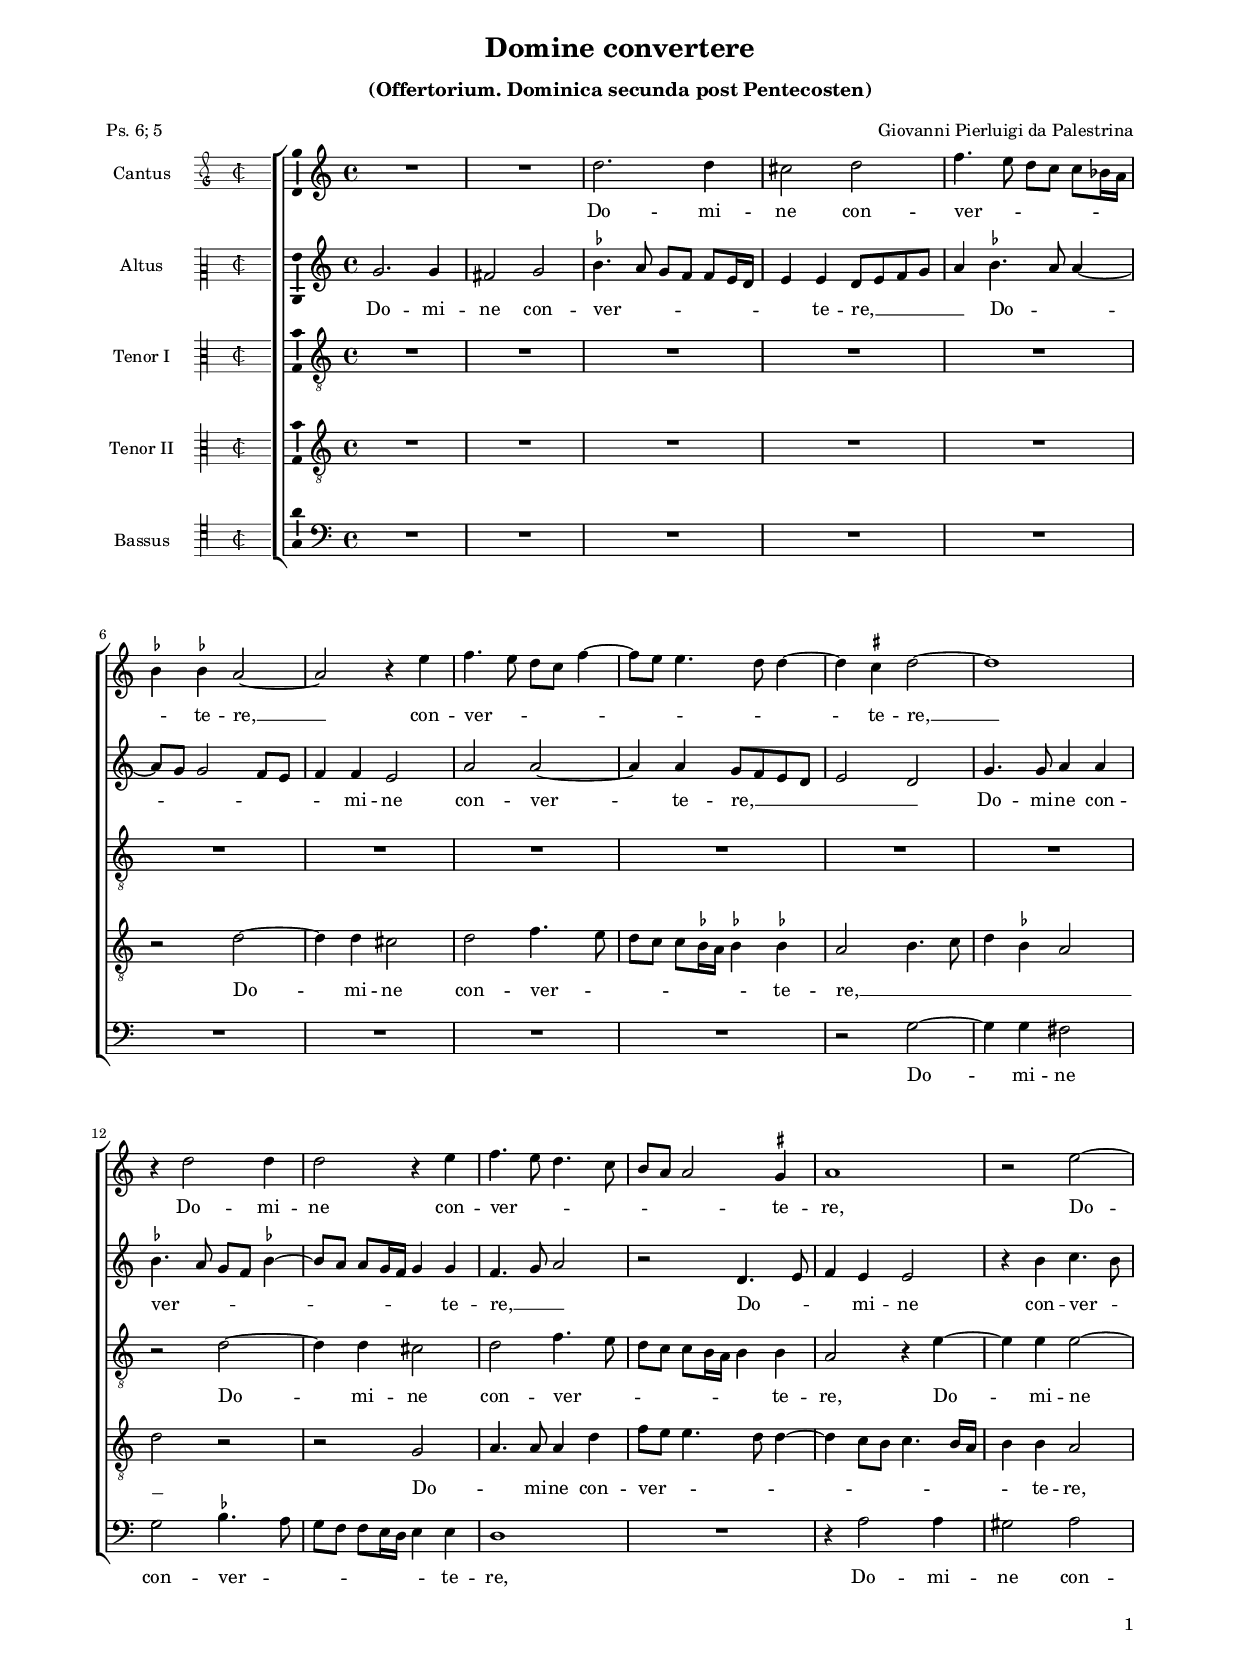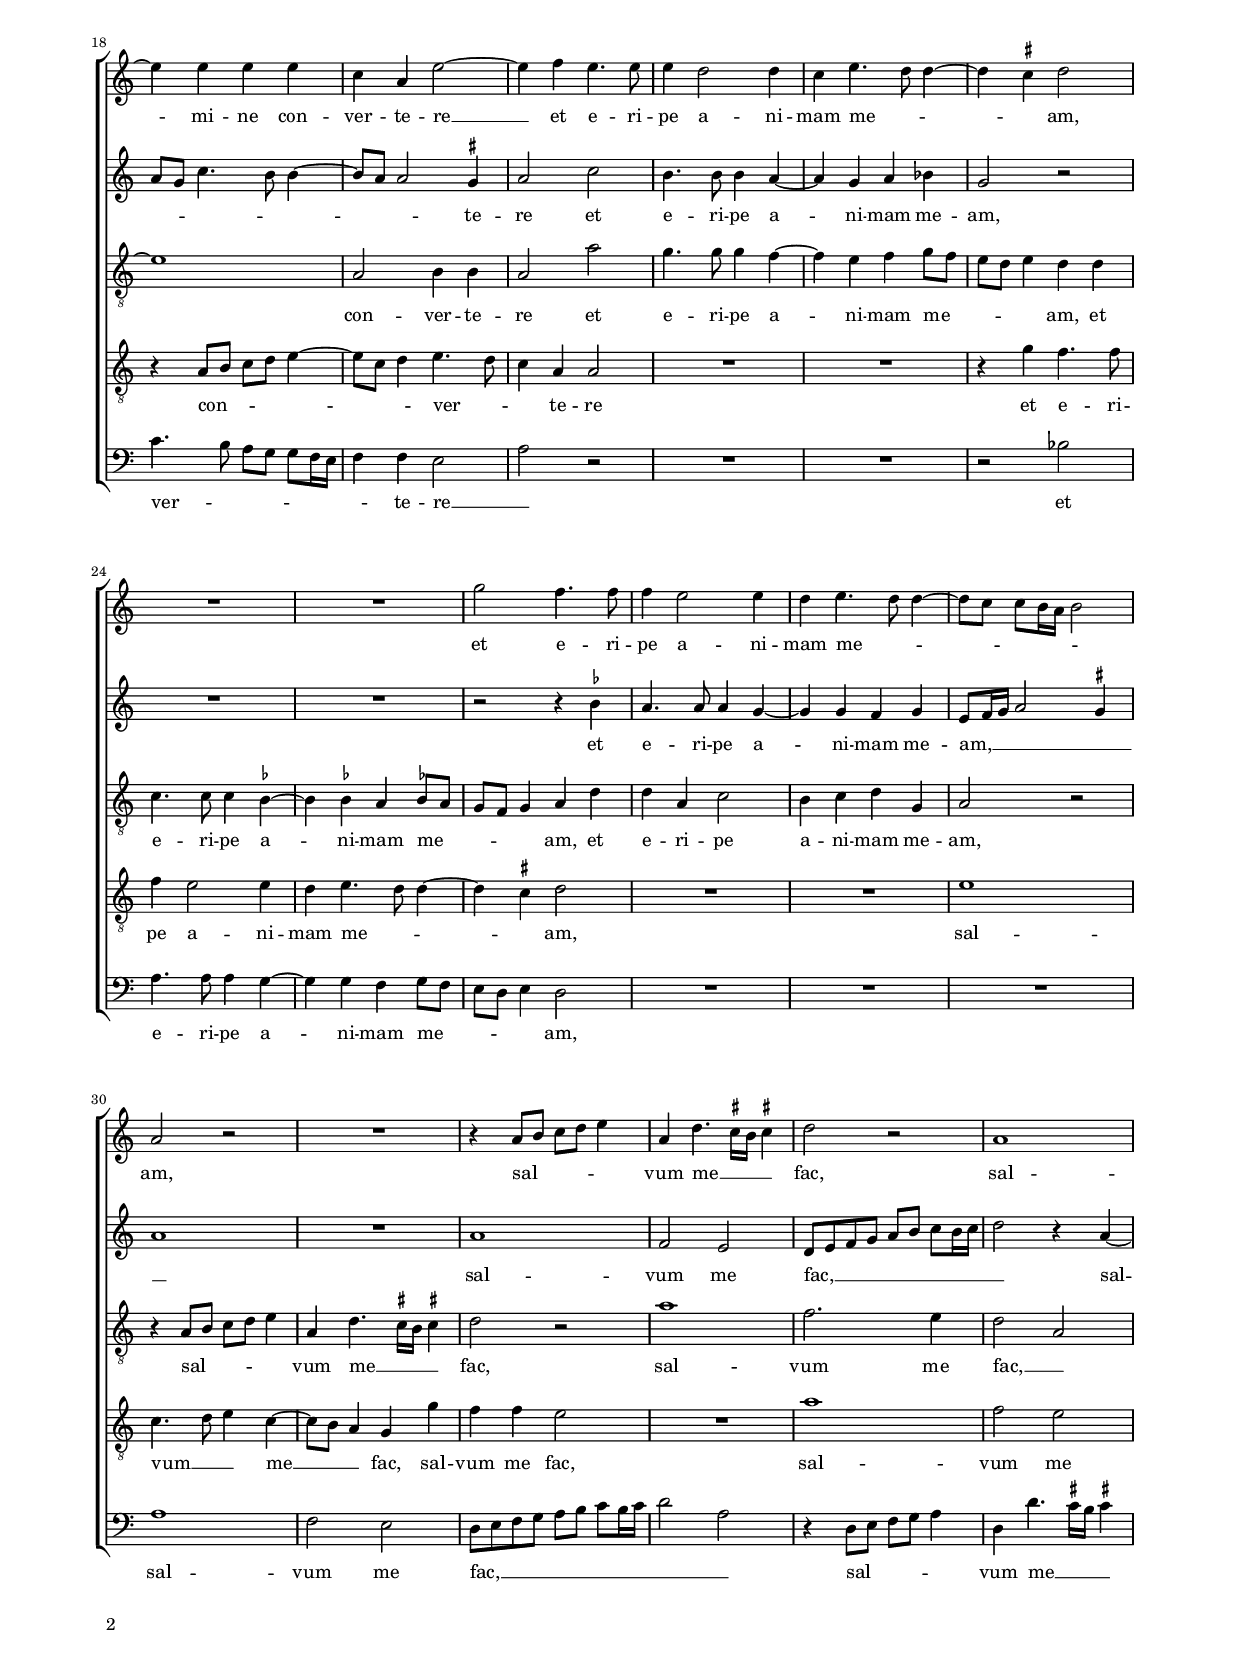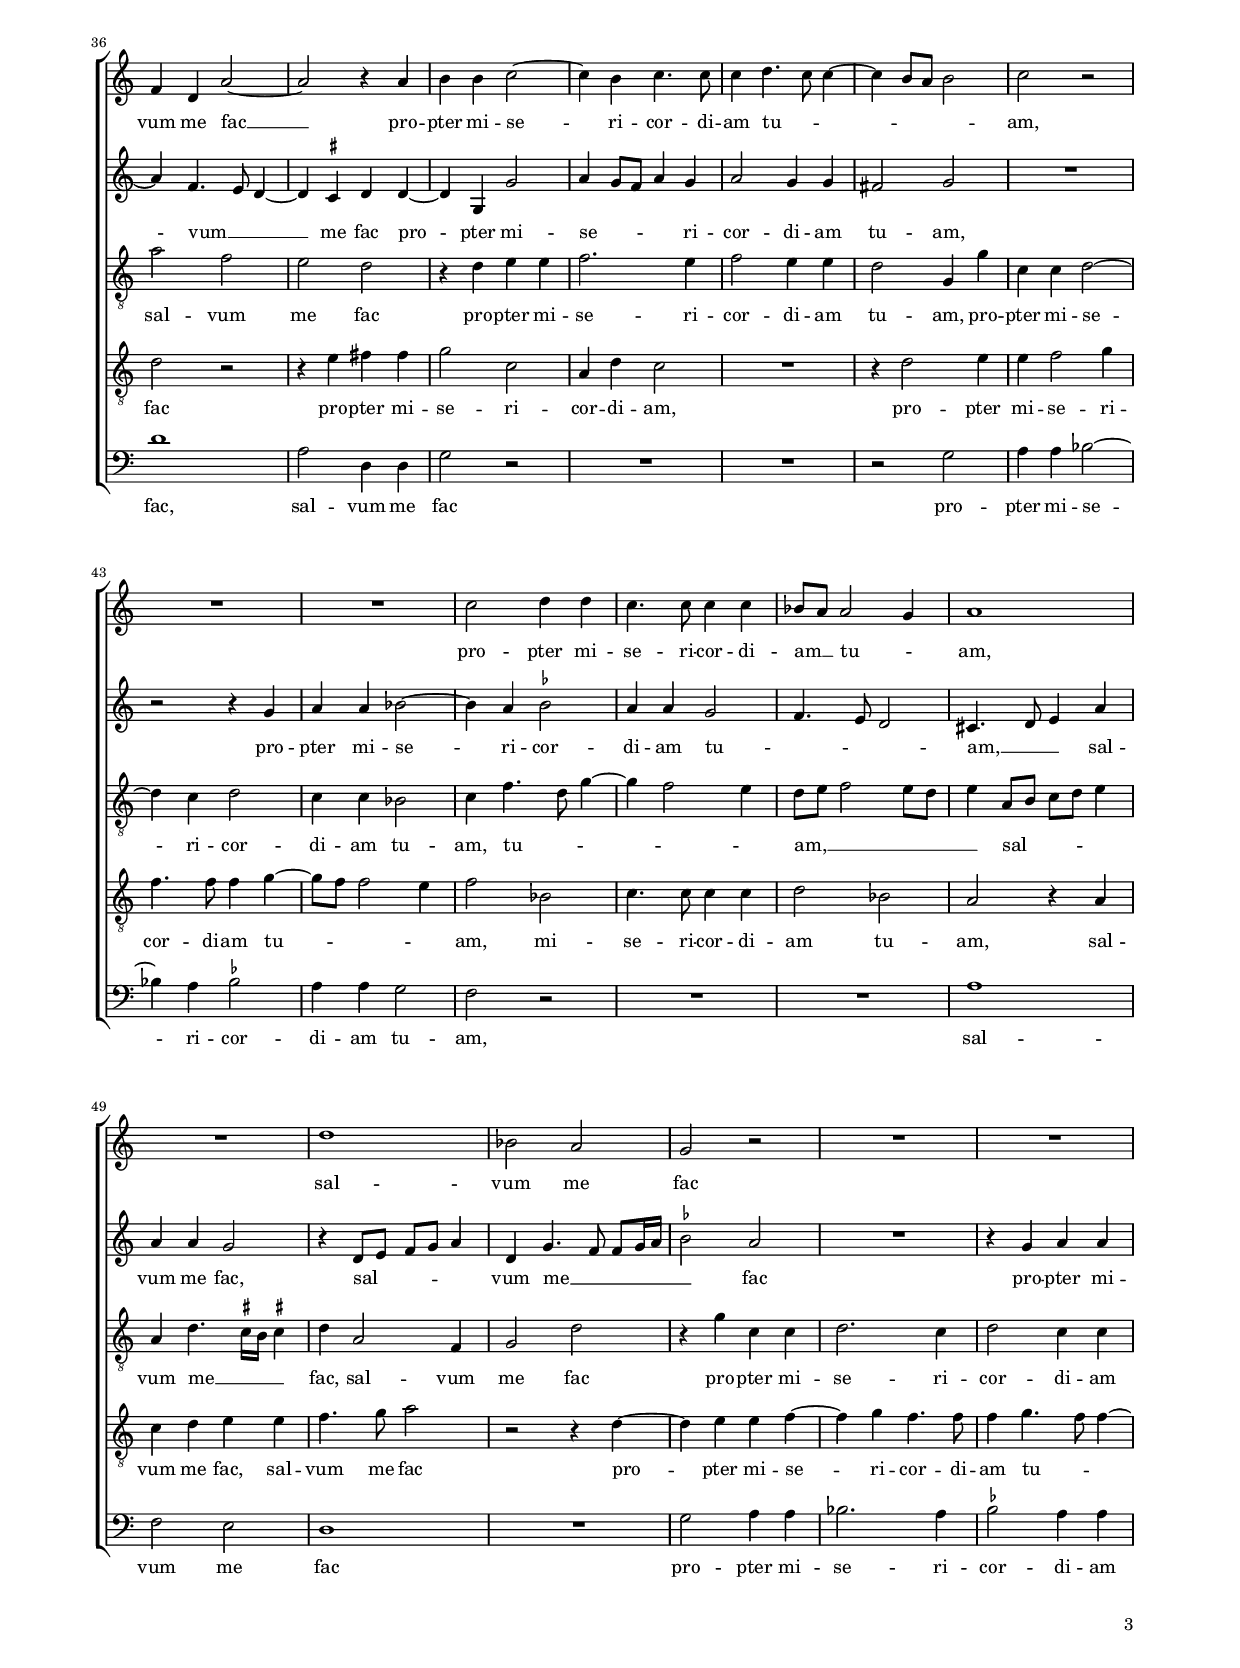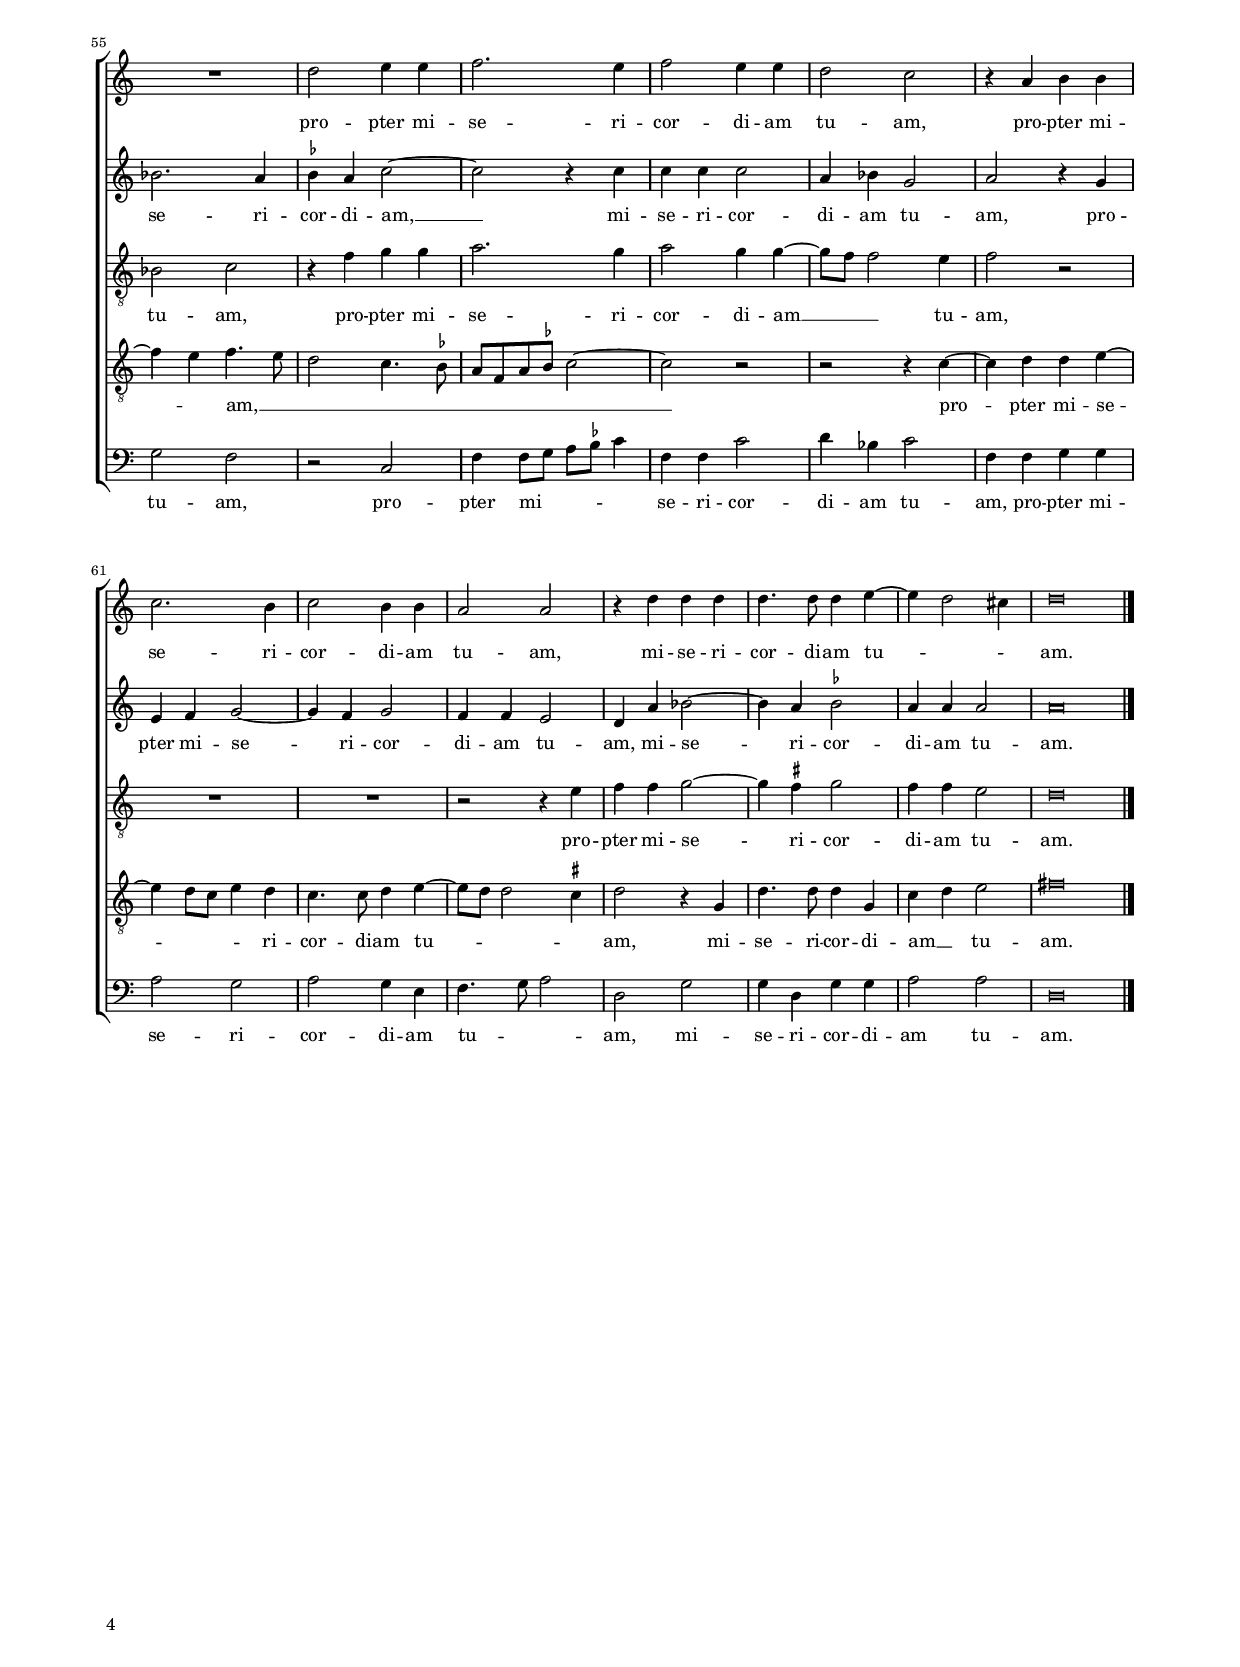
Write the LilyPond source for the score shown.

\header
{
  title="Domine convertere"
  subtitle=\markup { \column { \vspace #0.5 "(Offertorium. Dominica secunda post Pentecosten)" \transparent "x" } }
  poet="Ps. 6; 5"
  composer="Giovanni Pierluigi da Palestrina"
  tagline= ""
}

\version "2.24.1"
\language deutsch
#(set-global-staff-size 15)
% #(set-default-paper-size "letter")
#(ly:set-option 'point-and-click #f)




	ficta = { \once \set suggestAccidentals = ##t }

	forget = #(define-music-function (music) (ly:music?) #{
		\accidentalStyle forget
		$music
		\accidentalStyle default
		#})


    
\paper
	{
	top-margin = 1.6 \cm
	bottom-margin = 1 \cm
	left-margin = 1.8 \cm
	right-margin = 1.8 \cm
	ragged-bottom = ##f
	ragged-last-bottom = ##t
	print-page-number = ##f
	system-system-spacing = #'((basic-distance . 17) (minimum-distance . 14) (padding . 5) (strechability . 150))
	oddFooterMarkup=\markup   \fill-line { "" \fromproperty #'page:page-number-string }
	evenFooterMarkup=\markup  \fill-line { \fromproperty #'page:page-number-string "" }
	last-bottom-spacing = #'((basic-distance . 12) (minimum-distance . 7) (padding . 4))
    %systems-per-page = 3
%   page-count = 3
%	min-systems-per-page = 3
%	print-all-headers = ##t
%	print-first-page-number = ##t
%	first-page-number = 1
	}

	
global = {
	\key c \major
	\time 4/4
    \set Score.tempoHideNote = ##t
    \tempo 4 = 100
    \skip 1*66
    \set Score.measureLength = #(ly:make-moment 2/1)
    \skip 1*2 \bar "|."
	}
    

incipitcantus = \relative c' {
    \time 2/2
    \clef "petrucci-g2"
    \key c \major
    }
    
incipitcantusVoice = <<
    \new MensuralVoice <<
        { s1 \noBreak }
        \incipitcantus
    >>
    >>
    
    
incipitaltus = \relative c' {
    \time 2/2
    \clef "petrucci-c2"
    \key c \major
    s4 \bar ""
    }
    
incipitaltusVoice = <<
    \new MensuralVoice <<
        { s1 \noBreak }
        \incipitaltus
    >>
    >>
    
incipittenor = \relative c' {
    \time 2/2
    \clef "petrucci-c3"
    \key c \major
    }
    
incipittenorVoice = <<
    \new MensuralVoice <<
        { s1 \noBreak }
        \incipittenor
    >>
    >>
    
incipitquintus = \relative c' {
    \time 2/2
    \clef "petrucci-c3"
    \key c \major
    }
    
incipitquintusVoice = <<
    \new MensuralVoice <<
        { s1 \noBreak }
        \incipitquintus
    >>
    >>
    
    
incipitbassus= \relative c {
    \time 2/2
    \clef "petrucci-c4"
    \key c \major
    }
    
incipitbassusVoice = <<
    \new MensuralVoice <<
        { s1 \noBreak }
        \incipitbassus
    >>
    >>


cantus =  \relative c''
	{
	R1
	R1
	d2. d4
	cis2 d
%5
	f4. e8 d c c[ b16 a] | \break \noPageBreak
	\ficta b4 \ficta b!4 a2~
	a2 r4 e'
	f4. e8 d c f4~
	f8 e e4. d8 d4~
%10
	d4 \ficta cis d2~ |
	d1 \break \noPageBreak
	r4 d2 d4
	d2 r4 e
	f4. e8 d4. c8
%15
	h8 a a2 \ficta gis4 |
	a1
	r2 e'~ \pageBreak
	e4 e e e
	c4 a e'2~
%20
	e4 f e4. e8 |
	e4 d2 d4
	c4 e4. d8 d4~
	d4 \ficta cis d2 \break \noPageBreak
	R1
%25
	R1 |
	g2 f4. f8
	f4 e2 e4
	d4 e4. d8 d4~
	d8 c c[ h16 a] h2 \break \noPageBreak
%30
	a2 r |
	R1
	r4 a8 h c d e4
	a,4 d4. \ficta cis16 h \ficta cis!4
	d2 r
%35
	a1 | \pageBreak
	f4 d a'2~
	a2 r4 a
	h4 h c2~
	c4 h c4. c8
%40
	c4 d4. c8 c4~ |
	c4 h8 a h2
	c2 r \break \noPageBreak
	R1
	R1
%45
	c2 d4 d |
	c4. c8 c4 c
	b8 a a2 g4
	a1 \break \noPageBreak
	R1
%50
	d1 |
	b2 a
	g2 r
	R1
	R1 \pageBreak
%55
	R1 |
	d'2 e4 e
	f2. e4
	f2 e4 e
	d2 c
%60
	r4 a h h | \break \noPageBreak
	c2. h4
	c2 h4 h
	a2 a
	r4 d d d
%65
	d4. d8 d4 e~ |
	e4 d2 cis4
	d\breve |
	}


altus =  \relative c'
	{
	g'2. g4
	fis2 g
	\ficta b4. a8 g8 f f[ e16 d]
	e4 e d8 e f g
%5
	a4 \ficta b4. a8 a4~ |
	a8 g g2 f8 e
	f4 f e2
	a2 a~
	a4 a g8 f e d
%10
	e2 d |
	g4. g8 a4 a
	\ficta b4. a8 g f \ficta b!4~
	b8 a a[ g16 f] g4 g
	f4. g8 a2
%15
	r2 d,4.e8 |
	f4 e e2
	r4 h' c4. h8
	a8 g c4. h8 h4~
	h8 a a2 \ficta gis4
%20
	a2 c |
	h4. h8 h4 a~
	a4 g a b
	g2 r
	R1
%25
	R1 |
	r2 r4 \ficta b
	a4. a8 a4 g~
	g4 g f g
	e8 f16 g a2 \ficta gis4
%30
	a1 |
	R1
	a1
	f2 e
	d8 e f g a h c[ h16 c]
%35
	d2 r4 a~ |
	a4 f4. e8 d4~
	d4 \ficta cis d d~
	d4 g, g'2
	a4 g8 f a4 g
%40
	a2 g4 g |
	fis2 g
	R1
	r2 r4 g
	a4 a b2~
%45
	b4 a \ficta b!2 |
	a4 a g2
	f4. e8 d2
	cis4. d8 e4 a
	a4 a g2
%50
	r4 d8 e f g a4 |
	d,4 g4. f8 f[ g16 a]
	\ficta b2 a
	R1
	r4 g a a
%55
	b2. a4 |
	\ficta b4 a c2~
	c2 r4 c
	c4 c c2
	a4 b g2
%60
	a2 r4 g |
	e4 f g2~
	g4 f g2
	f4 f e2
	d4 a' b2~
%65
	b4 a \ficta b!2 |
	a4 a a2
	a\breve |
	}


tenor =  \relative c'
	{
	R1
	R1
	R1
	R1
%5
	R1 |
	R1
	R1
	R1
	R1
%10
	R1 |
	R1
	r2 d~
	d4 d cis2
	d2 f4. e8
%15
	d8 c c[ h16 a] h4 h |
	a2 r4 e'~
	e4 e e2~
	e1
	a,2 h4 h
%20
	a2 a' |
	g4. g8 g4 f~
	f4 e f g8 f
	e8 d e4 d d
	c4. c8 c4 \ficta b~
%25
	\ficta b4 \ficta b! a \ficta b!8 a |
	g8 f g4 a d
	d4 a c2
	h4 c d g,
	a2 r
%30
	r4 a8 h c d e4 |
	a,4 d4. \ficta cis16 h \ficta cis!4
	d2 r
	a'1
	f2. e4
%35
	d2 a |
	a'2 f
	e2 d
	r4 d e e
	f2. e4
%40
	f2 e4 e |
	d2 g,4 g'
	c,4 c d2~
	d4 c d2
	c4 c b2
%45
	c4 f4. d8 g4~ |
	g4 f2 e4
	d8 e f2 e8 d
	e4 a,8 h c d e4
	a,4 d4. \ficta cis16 h \ficta cis!4
%50
	d4 a2 f4 |
	g2 d'
	r4 g c, c
	d2. c4
	d2 c4 c
%55
	b2 c |
	r4 f g g
	a2. g4
	a2 g4 g~
	g8 f f2 e4
%60
	f2 r |
	R1
	R1
	r2 r4 e
	f4 f g2~
%65
	g4 \ficta fis g2 |
	f4 f e2
	d\breve |
	}


quintus  =  \relative c'
	{
	R1
	R1
	R1
	R1
%5
	R1 |
	r2 d~
	d4 d cis2
	d2 f4. e8
	d8 c c[ \ficta b16 a] \ficta b!4 \ficta b!
%10
	a2 h4. c8 |
	d4 \ficta b a2
	d2 r
	r2 g,
	a4. a8 a4 d
%15
	f8 e e4. d8 d4~ |
	d4 c8 h c4. h16 a
	h4 h a2
	r4 a8 h c d e4~
	e8 c d4 e4. d8
%20
	c4 a a2 |
	R1
	R1
	r4 g' f4. f8
	f4 e2 e4
%25
	d4 e4. d8 d4~ |
	d4 \ficta cis d2
	R1
	R1
	e1
%30
	c4. d8 e4 c~ |
	c8 h a4 g4 g'
	f4 f e2
	R1
	a1
%35
	f2 e |
	d2 r
	r4 e fis fis
	g2 c,
	a4 d c2
%40
	R1 |
	r4 d2 e4
	e4 f2 g4
	f4. f8 f4 g~
	g8 f f2 e4
%45
	f2 b, |
	c4. c8 c4 c
	d2 b
	a2 r4 a
	c4 d e e
%50
	f4. g8 a2 |
	r2 r4 d,~
	d4 e e f~
	f4 g f4. f8
	f4 g4. f8 f4~
%55
	f4 e f4. e8 |
	d2 c4. \ficta b8
	a8 f a \ficta b c2~
	c2 r
	r2 r4 c~
%60
	c4 d d e~ |
	e4 d8 c e4 d
	c4. c8 d4 e~
	e8 d d2 \ficta cis4
	d2 r4 g,
%65
	d'4. d8 d4 g, |
	c4 d e2
	fis\breve |
	}


bassus  =  \relative c
	{
	R1
	R1
	R1
	R1
%5
	R1 |
	R1
	R1
	R1
	R1
%10
	r2 g'~ |
	g4 g fis2
	g2 \ficta b4. a8
	g8 f f[ e16 d] e4 e
	d1
%15
	R1 |
	r4 a'2 a4
	gis2 a
	c4. h8 a g g[ f16 e]
	f4 f e2
%20
	a2 r |
	R1
	R1
	r2 b
	a4. a8 a4 g~
%25
	g4 g f g8 f |
	e8 d e4 d2
	R1
	R1
	R1
%30
	a'1 |
	f2 e
	d8 e f g a h c[ h16 c]
	d2 a
	r4 d,8 e f g a4
%35
	d,4 d'4. \ficta cis16 h \ficta cis!4 |
	d1
	a2 d,4 d
	g2 r
	R1
%40
	R1 |
	r2 g
	a4 a b2~
	b4 a \ficta b!2
	a4 a g2
%45
	f2 r |
	R1
	R1
	a1
	f2 e
%50
	d1 |
	R1
	g2 a4 a
	b2. a4
	\ficta b2 a4 a
%55
	g2 f |
	r2 c
	f4 f8 g a \ficta b c4
	f,4 f c'2
	d4 b c2
%60
	f,4 f g g |
	a2 g
	a2 g4 e
	f4. g8 a2
	d,2 g
%65
	g4 d g g |
	a2 a
	d,\breve |
	}


lyricscantus = \lyricmode {
    Do -- mi -- ne con -- ver -- _ _ _ _ _ _ _ te -- re, __
    con -- ver -- _ _ _ _ _ _ _ _ te -- re, __
    Do -- mi -- ne con -- ver -- _ _ _ _ _ _ te -- re,
    Do -- mi -- ne con -- ver -- te -- re __
    et e -- ri -- pe a -- ni -- mam me -- _ _ _ am,
    et e -- ri -- pe a -- ni -- mam me -- _ _ _ _ _ _ _ am,
    sal -- _ _ _ _ vum me __ _ _ _ fac,
    sal -- vum me fac __
    pro -- pter mi -- se -- ri -- cor -- di -- am tu -- _ _ _ _ _ am,
    pro -- pter mi -- se -- ri -- cor -- di -- am __ _ tu -- _ am,
    sal -- vum me fac
    pro -- pter mi -- se -- ri -- cor -- di -- am tu -- am,
    pro -- pter mi -- se -- ri -- cor -- di -- am tu -- am,
    mi -- se -- ri -- cor -- di -- am tu -- _ _ am.
	}


lyricsaltus = \lyricmode {
    Do -- mi -- ne con -- ver -- _ _ _ _ _ _ _ te -- re, __ _ _ _ _
    Do -- _ _ _ _ _ _ _ mi -- ne con -- ver -- te -- re, __ _ _ _ _ _
    Do -- mi -- ne con -- ver -- _ _ _ _ _ _ _ _ _ te -- re, __ _ _
    Do -- _ _ mi -- ne con -- ver -- _ _ _ _ _ _ _ _ te -- re
    et e -- ri -- pe a -- ni -- mam me -- am,
    et e -- ri -- pe a -- ni -- mam me -- am, __ _ _ _ _ _
    sal -- vum me fac, __ _ _ _ _ _ _ _ _ _
    sal -- vum __ _ _ me fac
    pro -- pter mi -- se -- _ _ _ ri -- cor -- di -- am tu -- am,
    pro -- pter mi -- se -- ri -- cor -- di -- am tu -- _ _ _ am, __ _ _
    sal -- vum me fac,
    sal -- _ _ _ _ vum me __ _ _ _ _ _ fac
    pro -- pter mi -- se -- ri -- cor -- di -- am, __
    mi -- se -- ri -- cor -- di -- am tu -- am,
    pro -- pter mi -- se -- ri -- cor -- di -- am tu -- am,
    mi -- se -- ri -- cor -- di -- am tu -- am.
	}


lyricstenor = \lyricmode {
    Do -- mi -- ne con -- ver -- _ _ _ _ _ _ _ te -- re,
    Do -- mi -- ne con -- ver -- te -- re
    et e -- ri -- pe a -- ni -- mam me -- _ _ _ _ am,
    et e -- ri -- pe a -- ni -- mam me -- _ _ _ _ am,
    et e -- ri -- pe a -- ni -- mam me -- am,
    sal -- _ _ _ _ vum me __ _ _ _ fac,
    sal -- vum me fac, __ _
    sal -- vum me fac
    pro -- pter mi -- se -- ri -- cor -- di -- am tu -- am,
    pro -- pter mi -- se -- ri -- cor -- di -- am tu -- am,
    tu -- _ _ _ _ am, __ _ _ _ _ _
    sal -- _ _ _ _ vum me __ _ _ _ fac,
    sal -- vum me fac
    pro -- pter mi -- se -- ri -- cor -- di -- am tu -- am,
    pro -- pter mi -- se -- ri -- cor -- di -- am __ _ _ tu -- am,
    pro -- pter mi -- se -- ri -- cor -- di -- am tu -- am.
	}


lyricsquintus = \lyricmode {
    Do -- mi -- ne con -- ver -- _ _ _ _ _ _ _ te -- re, __ _ _ _ _ _ _
    Do -- _ mi -- ne con -- ver -- _ _ _ _ _ _ _ _ _ _ te -- re,
    con -- _ _ _ _ _ _ ver -- _ _ te -- re
    et e -- ri -- pe a -- ni -- mam me -- _ _ _ am,
    sal -- vum __ _ _ me __ _ _ fac,
    sal -- vum me fac,
    sal -- vum me fac
    pro -- pter mi -- se -- ri -- cor -- di -- am,
    pro -- pter mi -- se -- ri -- cor -- di -- am tu -- _ _ _ am,
    mi -- se -- ri -- cor -- di -- am tu -- am,
    sal -- vum me fac,
    sal -- vum me fac
    pro -- pter mi -- se -- ri -- cor -- di -- am tu -- _ _ _ am, __ _ _ _ _ _ _ _ _ _
    pro -- pter mi -- se -- _ _ _ ri -- cor -- di -- am tu -- _ _ _ am,
    mi -- se -- ri -- cor -- di -- am __ _ tu -- am.
	}


lyricsbassus = \lyricmode {
    Do -- mi -- ne con -- ver -- _ _ _ _ _ _ _ te -- re,
    Do -- mi -- ne con -- ver -- _ _ _ _ _ _ _ te -- re __ _
    et e -- ri -- pe a -- ni -- mam me -- _ _ _ _ am,
    sal -- vum me fac, __ _ _ _ _ _ _ _ _ _ _
    sal -- _ _ _ _ vum me __ _ _ _ fac,
    sal -- vum me fac
    pro -- pter mi -- se -- ri -- cor -- di -- am tu -- am,
    sal -- vum me fac
    pro -- pter mi -- se -- ri -- cor -- di -- am tu -- am,
    pro -- pter mi -- _ _ _ _ se -- ri -- cor -- di -- am tu -- am,
    pro -- pter mi -- se -- ri -- cor -- di -- am tu -- _ _ am,
    mi -- se -- ri -- cor -- di -- am tu -- am.
	}


\score
{  
    \transpose c c {
	\new ChoirStaff \with { \override StaffGrouper.staff-staff-spacing.basic-distance = #12 }
	<<

	\new Staff << \global
	\new Voice="v1" {
		\set Staff.instrumentName="Cantus"
        \incipit \incipitcantusVoice
%		\set Staff.instrumentName= "S"
		\set Staff.midiInstrument = "reed organ"
		\clef violin
		\cantus }
	\new Lyrics \lyricsto "v1" {\lyricscantus }
	>>


	\new Staff << \global
	\new Voice="v2" {
		\set Staff.instrumentName="Altus"
        \incipit \incipitaltusVoice
%		\set Staff.instrumentName= "A"
		\set Staff.midiInstrument = "reed organ"
		\clef violin % "G_8"
		\altus}
	\new Lyrics \lyricsto "v2" {\lyricsaltus }
	>>


	\new Staff << \global
	\new Voice="v3" {
		\set Staff.instrumentName="Tenor I"
        \incipit \incipittenorVoice
%		\set Staff.instrumentName= "T"
		\set Staff.midiInstrument = "reed organ"
		\clef "G_8"
		\tenor }
	\new Lyrics \lyricsto "v3" {\lyricstenor }
	>>


	\new Staff << \global
	\new Voice="v5" {
		\set Staff.instrumentName="Tenor II"
        \incipit \incipitquintusVoice
%		\set Staff.instrumentName= "Q"
		\set Staff.midiInstrument = "reed organ"
		\clef "G_8"
		\quintus}
	\new Lyrics \lyricsto "v5" {\lyricsquintus }
	>>


	\new Staff << \global
	\new Voice="v4" {
		\set Staff.instrumentName="Bassus"
        \incipit \incipitbassusVoice
%		\set Staff.instrumentName= "B"
		\set Staff.midiInstrument = "reed organ"
		\clef bass 
		\bassus }
	\new Lyrics \lyricsto "v4" {\lyricsbassus}
	>>

	>>
	} % transpose

	\layout
	{
	indent = 3\cm
    incipit-width = 1.3 \cm
	\context { \Lyrics \override VerticalAxisGroup.nonstaff-relatedstaff-spacing.padding = #1.4 }
%	\context { \Lyrics \override LyricText.font-size = #1 }
	\context { \Staff \override TimeSignature.break-visibility = #end-of-line-invisible }
	\context { \Staff \consists "Ambitus_engraver" }
%	\context { \Voice \override Slur.transparent = ##t }
	\context { \Score \override BarNumber.padding = #2 }
	\context { \Voice \override NoteHead.style = #'baroque }
	}

\midi
	{    	
	}

}


% EOF
